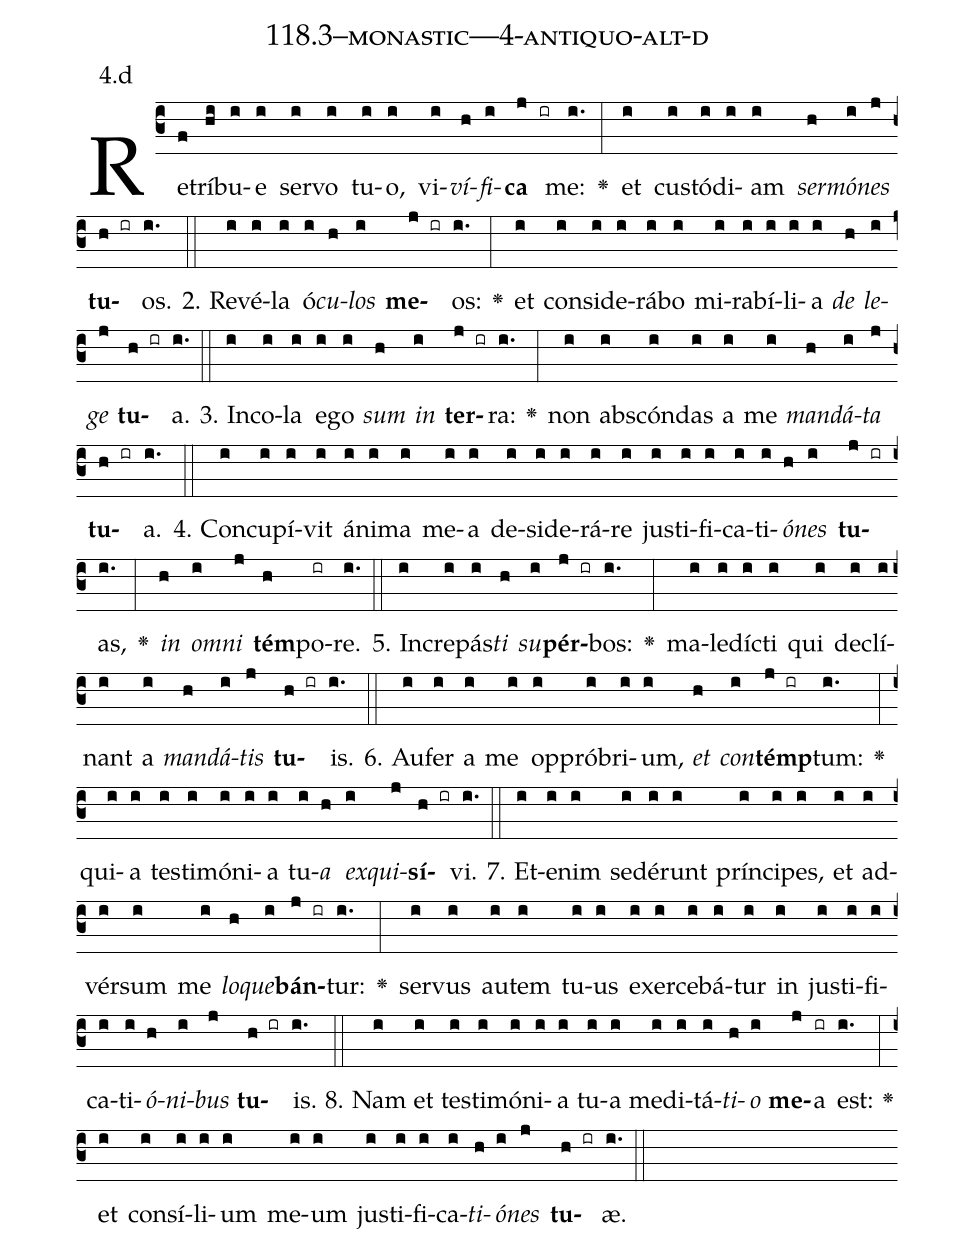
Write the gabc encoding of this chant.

name: 118.3--monastic---4-antiquo-alt-d;
annotation: 4.d;
%%
(c3)Re(f)trí(hi)bu(i)e(i) ser(i)vo(i) tu(i)o,(i) vi(i)<i>ví</i>(h)<i>fi</i>(i)<b>ca</b>(j ir) me:(i.) <v>\greheightstar</v>(:) et(i) cus(i)tó(i)di(i)am(i) <i>ser</i>(h)<i>mó</i>(i)<i>nes</i>(j) <b>tu</b>(h ir)os.(i.) (::)
2. Re(i)vé(i)la(i) ó(i)<i>cu</i>(h)<i>los</i>(i) <b>me</b>(j ir)os:(i.) <v>\greheightstar</v>(:) et(i) con(i)si(i)de(i)rá(i)bo(i) mi(i)ra(i)bí(i)li(i)a(i) <i>de</i>(h) <i>le</i>(i)<i>ge</i>(j) <b>tu</b>(h ir)a.(i.) (::)
3. In(i)co(i)la(i) e(i)go(i) <i>sum</i>(h) <i>in</i>(i) <b>ter</b>(j ir)ra:(i.) <v>\greheightstar</v>(:) non(i) abs(i)cón(i)das(i) a(i) me(i) <i>man</i>(h)<i>dá</i>(i)<i>ta</i>(j) <b>tu</b>(h ir)a.(i.) (::)
4. Con(i)cu(i)pí(i)vit(i) á(i)ni(i)ma(i) me(i)a(i) de(i)si(i)de(i)rá(i)re(i) jus(i)ti(i)fi(i)ca(i)ti(i)<i>ó</i>(h)<i>nes</i>(i) <b>tu</b>(j ir)as,(i.) <v>\greheightstar</v>(:) <i>in</i>(h) <i>om</i>(i)<i>ni</i>(j) <b>tém</b>(h)po(ir)re.(i.) (::)
5. In(i)cre(i)pás(i)<i>ti</i>(h) <i>su</i>(i)<b>pér</b>(j ir)bos:(i.) <v>\greheightstar</v>(:) ma(i)le(i)díc(i)ti(i) qui(i) de(i)clí(i)nant(i) a(i) <i>man</i>(h)<i>dá</i>(i)<i>tis</i>(j) <b>tu</b>(h ir)is.(i.) (::)
6. Au(i)fer(i) a(i) me(i) op(i)pró(i)bri(i)um,(i) <i>et</i>(h) <i>con</i>(i)<b>témp</b>(j ir)tum:(i.) <v>\greheightstar</v>(:) qui(i)a(i) tes(i)ti(i)mó(i)ni(i)a(i) tu(i)<i>a</i>(h) <i>ex</i>(i)<i>qui</i>(j)<b>sí</b>(h ir)vi.(i.) (::)
7. Et(i)e(i)nim(i) se(i)dé(i)runt(i) prín(i)ci(i)pes,(i) et(i) ad(i)vér(i)sum(i) me(i) <i>lo</i>(h)<i>que</i>(i)<b>bán</b>(j ir)tur:(i.) <v>\greheightstar</v>(:) ser(i)vus(i) au(i)tem(i) tu(i)us(i) ex(i)er(i)ce(i)bá(i)tur(i) in(i) jus(i)ti(i)fi(i)ca(i)ti(i)<i>ó</i>(h)<i>ni</i>(i)<i>bus</i>(j) <b>tu</b>(h ir)is.(i.) (::)
8. Nam(i) et(i) tes(i)ti(i)mó(i)ni(i)a(i) tu(i)a(i) me(i)di(i)tá(i)<i>ti</i>(h)<i>o</i>(i) <b>me</b>(j)a(ir) est:(i.) <v>\greheightstar</v>(:) et(i) con(i)sí(i)li(i)um(i) me(i)um(i) jus(i)ti(i)fi(i)ca(i)<i>ti</i>(h)<i>ó</i>(i)<i>nes</i>(j) <b>tu</b>(h ir)æ.(i.) (::)
